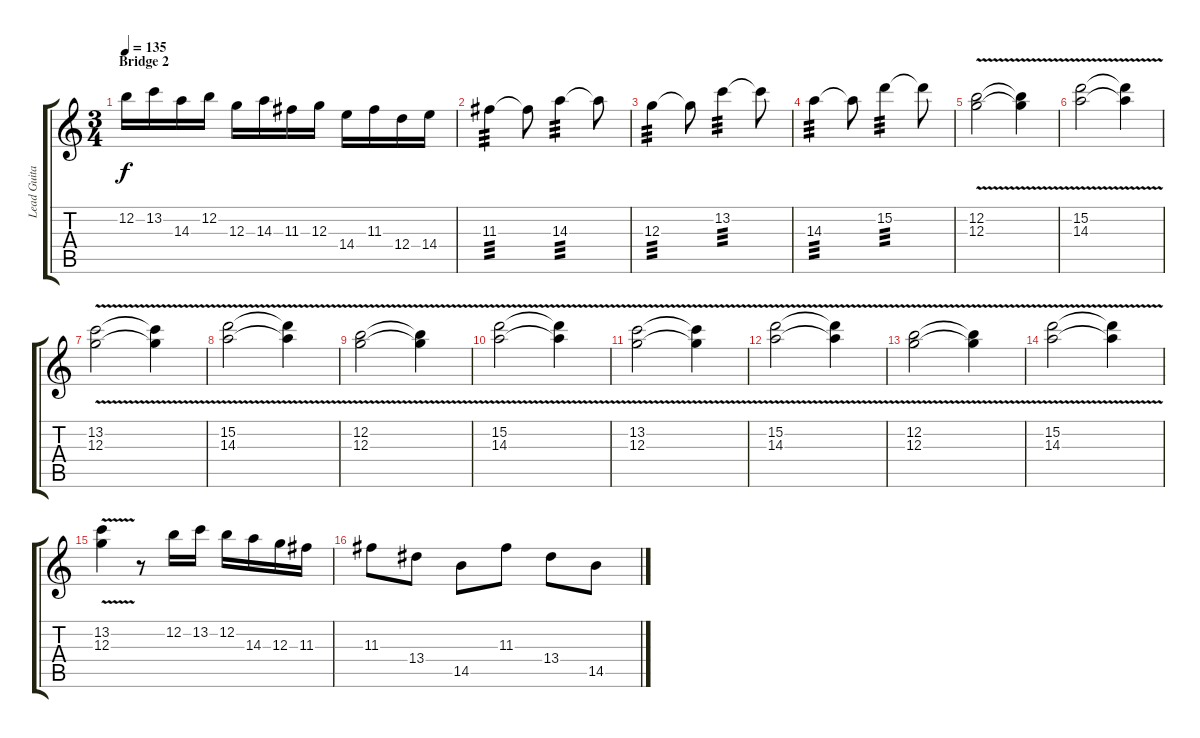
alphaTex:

\track ("Lead Guitar" "Lead Guita") {instrument electricguitarjazz}
\staff {score tabs}
\tuning (E4 B3 G3 D3 A2 E2) {hide}
\ts (3 4)
\section ("" "Bridge 2")
\tempo 135
\clef g2
\ks c
12.2.16{dy f} 13.2.16 14.3.16 12.2.16 12.3.16 14.3.16 11.3.16 12.3.16 14.4.16 11.3.16 12.4.16 14.4.16 |
11.3.4{tp 3} 11.3{t}.8 14.3.4{tp 3} 14.3{t}.8 |
12.3.4{tp 3} 12.3{t}.8 13.2.4{tp 3} 13.2{t}.8 |
14.3.4{tp 3} 14.3{t}.8 15.2.4{tp 3} 15.2{t}.8 |
(12.2{v} 12.3).2 (12.2{t} 12.3{t}).4 |
(15.2 14.3{v}).2 (15.2{t} 14.3{t}).4 |
(13.2 12.3{v}).2 (13.2{t} 12.3{t}).4 |
(15.2 14.3{v}).2 (15.2{t} 14.3{t}).4 |
(12.2 12.3{v}).2 (12.2{t} 12.3{t}).4 |
(15.2 14.3{v}).2 (15.2{t} 14.3{t}).4 |
(13.2 12.3{v}).2 (13.2{t} 12.3{t}).4 |
(15.2 14.3{v}).2 (15.2{t} 14.3{t}).4 |
(12.2 12.3{v}).2 (12.2{t} 12.3{t}).4 |
(15.2{v} 14.3).2 (15.2{t} 14.3{t}).4 |
(13.2 12.3{v}).4 r.8 12.2.16 13.2.16 12.2.16 14.3.16 12.3.16 11.3.16 |
11.3.8 13.4.8 14.5.8 11.3.8 13.4.8 14.5.8
